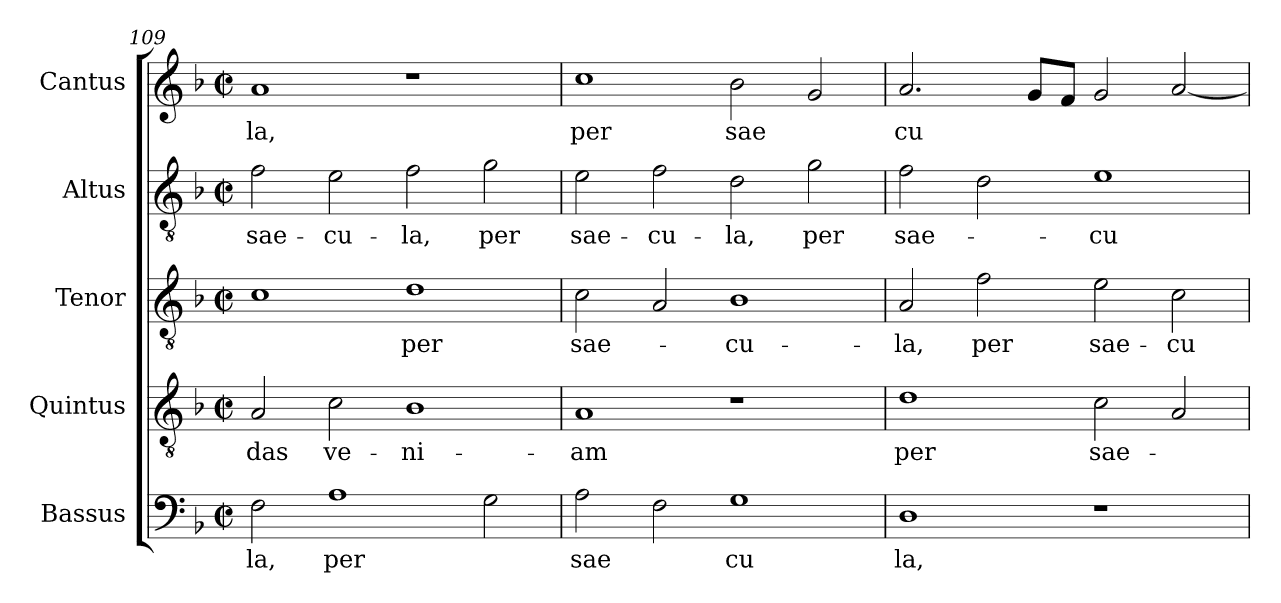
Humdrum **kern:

**kern	**text	**kern	**text	**kern	**text	**kern	**text	**kern	**text
*part5	*part5	*part4	*part4	*part3	*part3	*part2	*part2	*part1	*part1
*staff5	*staff5	*staff4	*staff4	*staff3	*staff3	*staff2	*staff2	*staff1	*staff1
*I"Bassus	*	*I"Quintus	*	*I"Tenor	*	*I"Altus	*	*I"Cantus	*
*clefF4	*	*clefGv2	*	*clefGv2	*	*clefGv2	*	*clefG2	*
*k[b-]	*	*k[b-]	*	*k[b-]	*	*k[b-]	*	*k[b-]	*
*F:	*	*F:	*	*F:	*	*F:	*	*F:	*
*M2/2	*	*M2/2	*	*M2/2	*	*M2/2	*	*M2/2	*
*met(c|)	*	*met(c|)	*	*met(c|)	*	*met(c|)	*	*met(c|)	*
=109	=109	=109	=109	=109	=109	=109	=109	=109	=109
!	!LO:LY:b:cj	!	!LO:LY:b:cj	!	!	!	!LO:LY:b:cj	!	!LO:LY:b:cj
2F\	la,	2A/	-das	1c	.	2f\	sae-	1a	la,
!	!LO:LY:b:cj	!	!LO:LY:b:cj	!	!	!	!LO:LY:b:cj	!	!
1A	per	2c\	ve-	.	.	2e\	-cu-	.	.
!	!	!	!LO:LY:b:cj	!	!LO:LY:b:cj	!	!LO:LY:b:cj	!	!
.	.	1B-	-ni-	1d	per	2f\	-la,	1r	.
!	!	!	!	!	!	!	!LO:LY:b:cj	!	!
2G\	.	.	.	.	.	2g\	per	.	.
=110	=110	=110	=110	=110	=110	=110	=110	=110	=110
!	!LO:LY:b	!	!LO:LY:b:cj	!	!LO:LY:b	!	!LO:LY:b:cj	!	!LO:LY:b:cj
2A\	sae	1A	-am	2c\	sae-	2e\	sae-	1cc	per
!	!	!	!	!	!	!	!LO:LY:b:cj	!	!
2F\	.	.	.	2A/	.	2f\	-cu-	.	.
!	!LO:LY:b:cj	!	!	!	!LO:LY:b:cj	!	!LO:LY:b:cj	!	!LO:LY:b
1G	cu	1r	.	1B-	-cu-	2d\	-la,	2b-\	sae
!	!	!	!	!	!	!	!LO:LY:b:cj	!	!
.	.	.	.	.	.	2g\	per	2g/	.
=111	=111	=111	=111	=111	=111	=111	=111	=111	=111
!	!LO:LY:b:cj	!	!LO:LY:b:cj	!	!LO:LY:b:cj	!	!LO:LY:b	!	!LO:LY:b:cj
1D	la,	1d	per	2A/	-la,	2f\	sae-	2.a/	cu
!	!	!	!	!	!LO:LY:b:cj	!	!	!	!
.	.	.	.	2f\	per	2d\	.	.	.
.	.	.	.	.	.	.	.	8g/L	.
.	.	.	.	.	.	.	.	8f/J	.
!	!	!	!LO:LY:b	!	!LO:LY:b:cj	!	!LO:LY:b:cj	!	!
1r	.	2c\	sae-	2e\	sae-	1e	-cu-	2g/	.
!	!	!	!	!	!LO:LY:b:cj	!	!	!	!
.	.	2A/	.	2c\	-cu-	.	.	[<2a/	.
=	=	=	=	=	=	=	=	=	=
*-	*-	*-	*-	*-	*-	*-	*-	*-	*-
